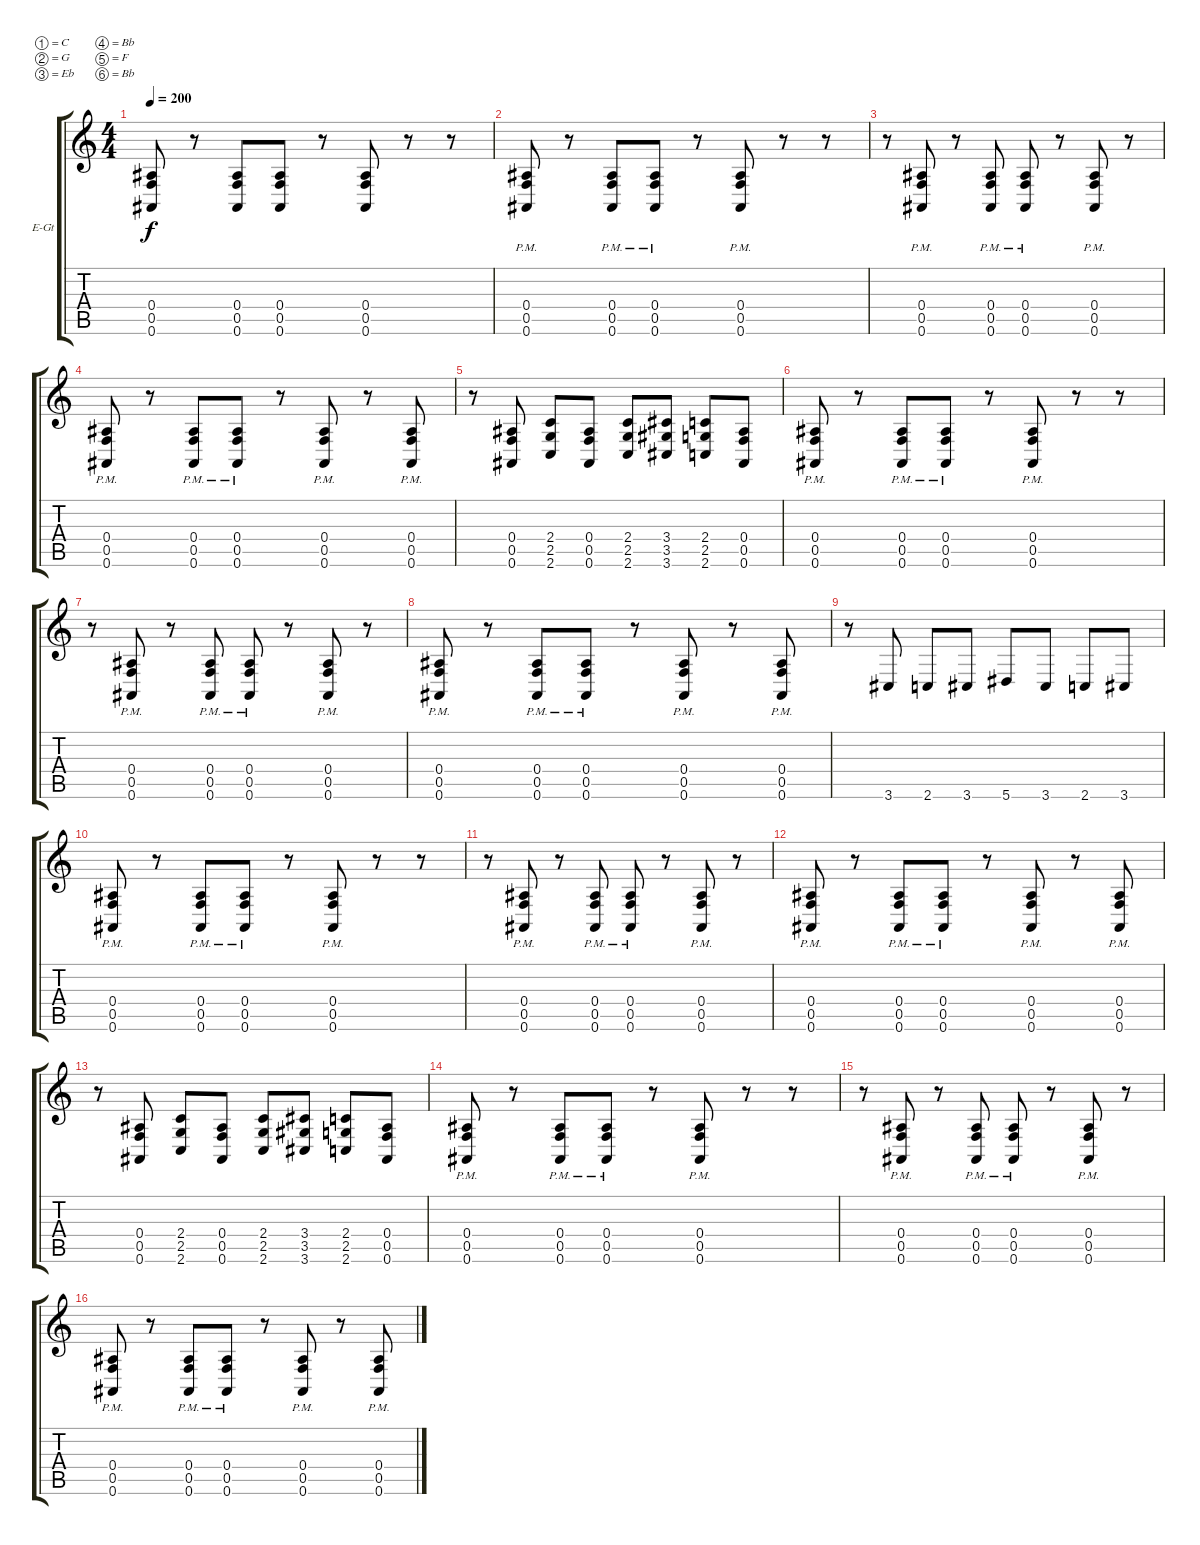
\defaultSystemsLayout 4
\bracketExtendMode groupsimilarinstruments
\firstSystemTrackNameOrientation horizontal
\otherSystemsTrackNameOrientation horizontal
\track ("Electric Guitar R" "E-Gt") {instrument distortionguitar}
\staff {score tabs}
\tuning (C4 G3 Eb3 Bb2 F2 Bb1)
\ts (4 4)
\tempo 200
\clef g2
\scale
0.333333
\ks c
(0.4 0.5 0.6).8{dy f} r.8 (0.4 0.5 0.6).8 (0.4 0.5 0.6).8 r.8 (0.4 0.5 0.6).8 r.8 r.8 |
\scale
0.333333 (0.4{pm} 0.5{pm} 0.6{pm}).8 r.8 (0.4{pm} 0.5{pm} 0.6{pm}).8 (0.4{pm} 0.5{pm} 0.6{pm}).8 r.8 (0.4{pm} 0.5{pm} 0.6{pm}).8 r.8 r.8 |
\scale
0.333333 r.8 (0.4{pm} 0.5{pm} 0.6{pm}).8 r.8 (0.4{pm} 0.5{pm} 0.6{pm}).8 (0.4{pm} 0.5{pm} 0.6{pm}).8 r.8 (0.4{pm} 0.5{pm} 0.6{pm}).8 r.8 |
\scale
0.333333 (0.4{pm} 0.5{pm} 0.6{pm}).8 r.8 (0.4{pm} 0.5{pm} 0.6{pm}).8 (0.4{pm} 0.5{pm} 0.6{pm}).8 r.8 (0.4{pm} 0.5{pm} 0.6{pm}).8 r.8 (0.4{pm} 0.5{pm} 0.6{pm}).8 |
\scale
0.333333 r.8 (0.4 0.5 0.6).8 (2.4 2.5 2.6).8 (0.4 0.5 0.6).8 (2.4 2.5 2.6).8 (3.4 3.5 3.6).8 (2.4 2.5 2.6).8 (0.4 0.5 0.6).8 |
\scale
0.333333 (0.4{pm} 0.5{pm} 0.6{pm}).8 r.8 (0.4{pm} 0.5{pm} 0.6{pm}).8 (0.4{pm} 0.5{pm} 0.6{pm}).8 r.8 (0.4{pm} 0.5{pm} 0.6{pm}).8 r.8 r.8 |
\scale
0.333333 r.8 (0.4{pm} 0.5{pm} 0.6{pm}).8 r.8 (0.4{pm} 0.5{pm} 0.6{pm}).8 (0.4{pm} 0.5{pm} 0.6{pm}).8 r.8 (0.4{pm} 0.5{pm} 0.6{pm}).8 r.8 |
\scale
0.333333 (0.4{pm} 0.5{pm} 0.6{pm}).8 r.8 (0.4{pm} 0.5{pm} 0.6{pm}).8 (0.4{pm} 0.5{pm} 0.6{pm}).8 r.8 (0.4{pm} 0.5{pm} 0.6{pm}).8 r.8 (0.4{pm} 0.5{pm} 0.6{pm}).8 |
\scale
0.333333 r.8 3.6.8 2.6.8 3.6.8 5.6.8 3.6.8 2.6.8 3.6.8 |
\scale
0.333333 (0.4{pm} 0.5{pm} 0.6{pm}).8 r.8 (0.4{pm} 0.5{pm} 0.6{pm}).8 (0.4{pm} 0.5{pm} 0.6{pm}).8 r.8 (0.4{pm} 0.5{pm} 0.6{pm}).8 r.8 r.8 |
\scale
0.333333 r.8 (0.4{pm} 0.5{pm} 0.6{pm}).8 r.8 (0.4{pm} 0.5{pm} 0.6{pm}).8 (0.4{pm} 0.5{pm} 0.6{pm}).8 r.8 (0.4{pm} 0.5{pm} 0.6{pm}).8 r.8 |
\scale
0.333333 (0.4{pm} 0.5{pm} 0.6{pm}).8 r.8 (0.4{pm} 0.5{pm} 0.6{pm}).8 (0.4{pm} 0.5{pm} 0.6{pm}).8 r.8 (0.4{pm} 0.5{pm} 0.6{pm}).8 r.8 (0.4{pm} 0.5{pm} 0.6{pm}).8 |
\scale
0.333333 r.8 (0.4 0.5 0.6).8 (2.4 2.5 2.6).8 (0.4 0.5 0.6).8 (2.4 2.5 2.6).8 (3.4 3.5 3.6).8 (2.4 2.5 2.6).8 (0.4 0.5 0.6).8 |
\scale
0.333333 (0.4{pm} 0.5{pm} 0.6{pm}).8 r.8 (0.4{pm} 0.5{pm} 0.6{pm}).8 (0.4{pm} 0.5{pm} 0.6{pm}).8 r.8 (0.4{pm} 0.5{pm} 0.6{pm}).8 r.8 r.8 |
\scale
0.333333 r.8 (0.4{pm} 0.5{pm} 0.6{pm}).8 r.8 (0.4{pm} 0.5{pm} 0.6{pm}).8 (0.4{pm} 0.5{pm} 0.6{pm}).8 r.8 (0.4{pm} 0.5{pm} 0.6{pm}).8 r.8 |
\scale
0.333333 (0.4{pm} 0.5{pm} 0.6{pm}).8 r.8 (0.4{pm} 0.5{pm} 0.6{pm}).8 (0.4{pm} 0.5{pm} 0.6{pm}).8 r.8 (0.4{pm} 0.5{pm} 0.6{pm}).8 r.8 (0.4{pm} 0.5{pm} 0.6{pm}).8
